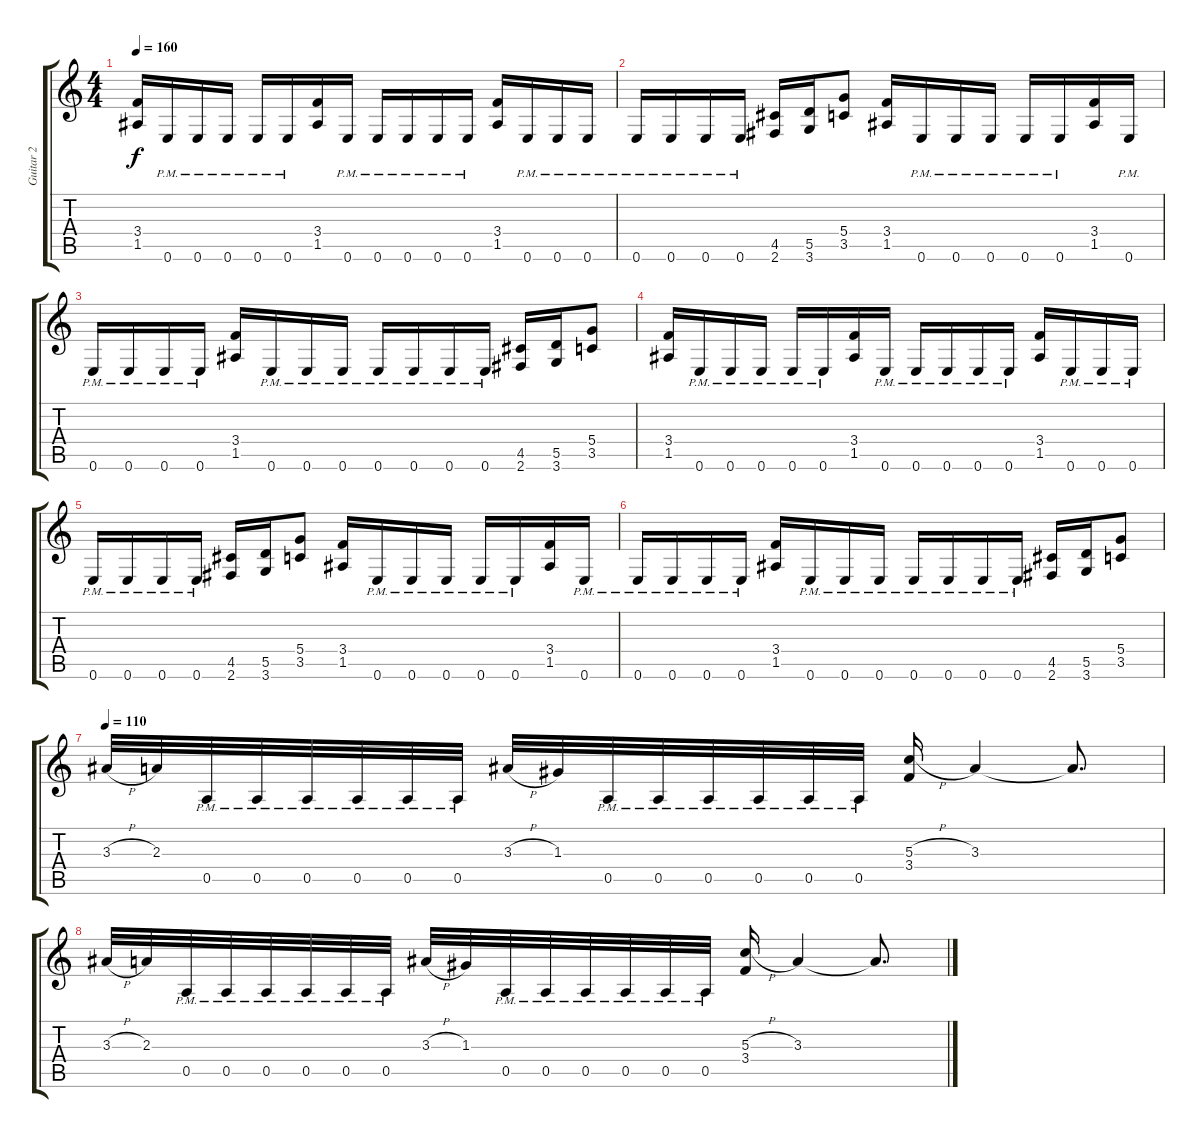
\track ("Guitar 2" "Guitar 2") {instrument distortionguitar}
\staff {score tabs}
\tuning (E4 B3 G3 D3 A2 E2) {hide}
\ts (4 4)
\tempo 160
\clef g2
\ks c
(3.4 1.5).16{dy f} 0.6{pm}.16 0.6{pm}.16 0.6{pm}.16 0.6{pm}.16 0.6{pm}.16 (3.4 1.5).16 0.6{pm}.16 0.6{pm}.16 0.6{pm}.16 0.6{pm}.16 0.6{pm}.16 (3.4 1.5).16 0.6{pm}.16 0.6{pm}.16 0.6{pm}.16 |
0.6{pm}.16 0.6{pm}.16 0.6{pm}.16 0.6{pm}.16 (4.5 2.6).16 (5.5 3.6).16 (5.4 3.5).8 (3.4 1.5).16 0.6{pm}.16 0.6{pm}.16 0.6{pm}.16 0.6{pm}.16 0.6{pm}.16 (3.4 1.5).16 0.6{pm}.16 |
0.6{pm}.16 0.6{pm}.16 0.6{pm}.16 0.6{pm}.16 (3.4 1.5).16 0.6{pm}.16 0.6{pm}.16 0.6{pm}.16 0.6{pm}.16 0.6{pm}.16 0.6{pm}.16 0.6{pm}.16 (4.5 2.6).16 (5.5 3.6).16 (5.4 3.5).8 |
(3.4 1.5).16 0.6{pm}.16 0.6{pm}.16 0.6{pm}.16 0.6{pm}.16 0.6{pm}.16 (3.4 1.5).16 0.6{pm}.16 0.6{pm}.16 0.6{pm}.16 0.6{pm}.16 0.6{pm}.16 (3.4 1.5).16 0.6{pm}.16 0.6{pm}.16 0.6{pm}.16 |
0.6{pm}.16 0.6{pm}.16 0.6{pm}.16 0.6{pm}.16 (4.5 2.6).16 (5.5 3.6).16 (5.4 3.5).8 (3.4 1.5).16 0.6{pm}.16 0.6{pm}.16 0.6{pm}.16 0.6{pm}.16 0.6{pm}.16 (3.4 1.5).16 0.6{pm}.16 |
0.6{pm}.16 0.6{pm}.16 0.6{pm}.16 0.6{pm}.16 (3.4 1.5).16 0.6{pm}.16 0.6{pm}.16 0.6{pm}.16 0.6{pm}.16 0.6{pm}.16 0.6{pm}.16 0.6{pm}.16 (4.5 2.6).16 (5.5 3.6).16 (5.4 3.5).8 |
\tempo 110
3.3{h}.32 2.3.32 0.5{pm}.32 0.5{pm}.32 0.5{pm}.32 0.5{pm}.32 0.5{pm}.32 0.5{pm}.32 3.3{h}.32 1.3.32 0.5{pm}.32 0.5{pm}.32 0.5{pm}.32 0.5{pm}.32 0.5{pm}.32 0.5{pm}.32 (5.3{h} 3.4).16 3.3.4 3.3{t}.8{d} |
3.3{h}.32 2.3.32 0.5{pm}.32 0.5{pm}.32 0.5{pm}.32 0.5{pm}.32 0.5{pm}.32 0.5{pm}.32 3.3{h}.32 1.3.32 0.5{pm}.32 0.5{pm}.32 0.5{pm}.32 0.5{pm}.32 0.5{pm}.32 0.5{pm}.32 (5.3{h} 3.4).16 3.3.4 3.3{t}.8{d}
